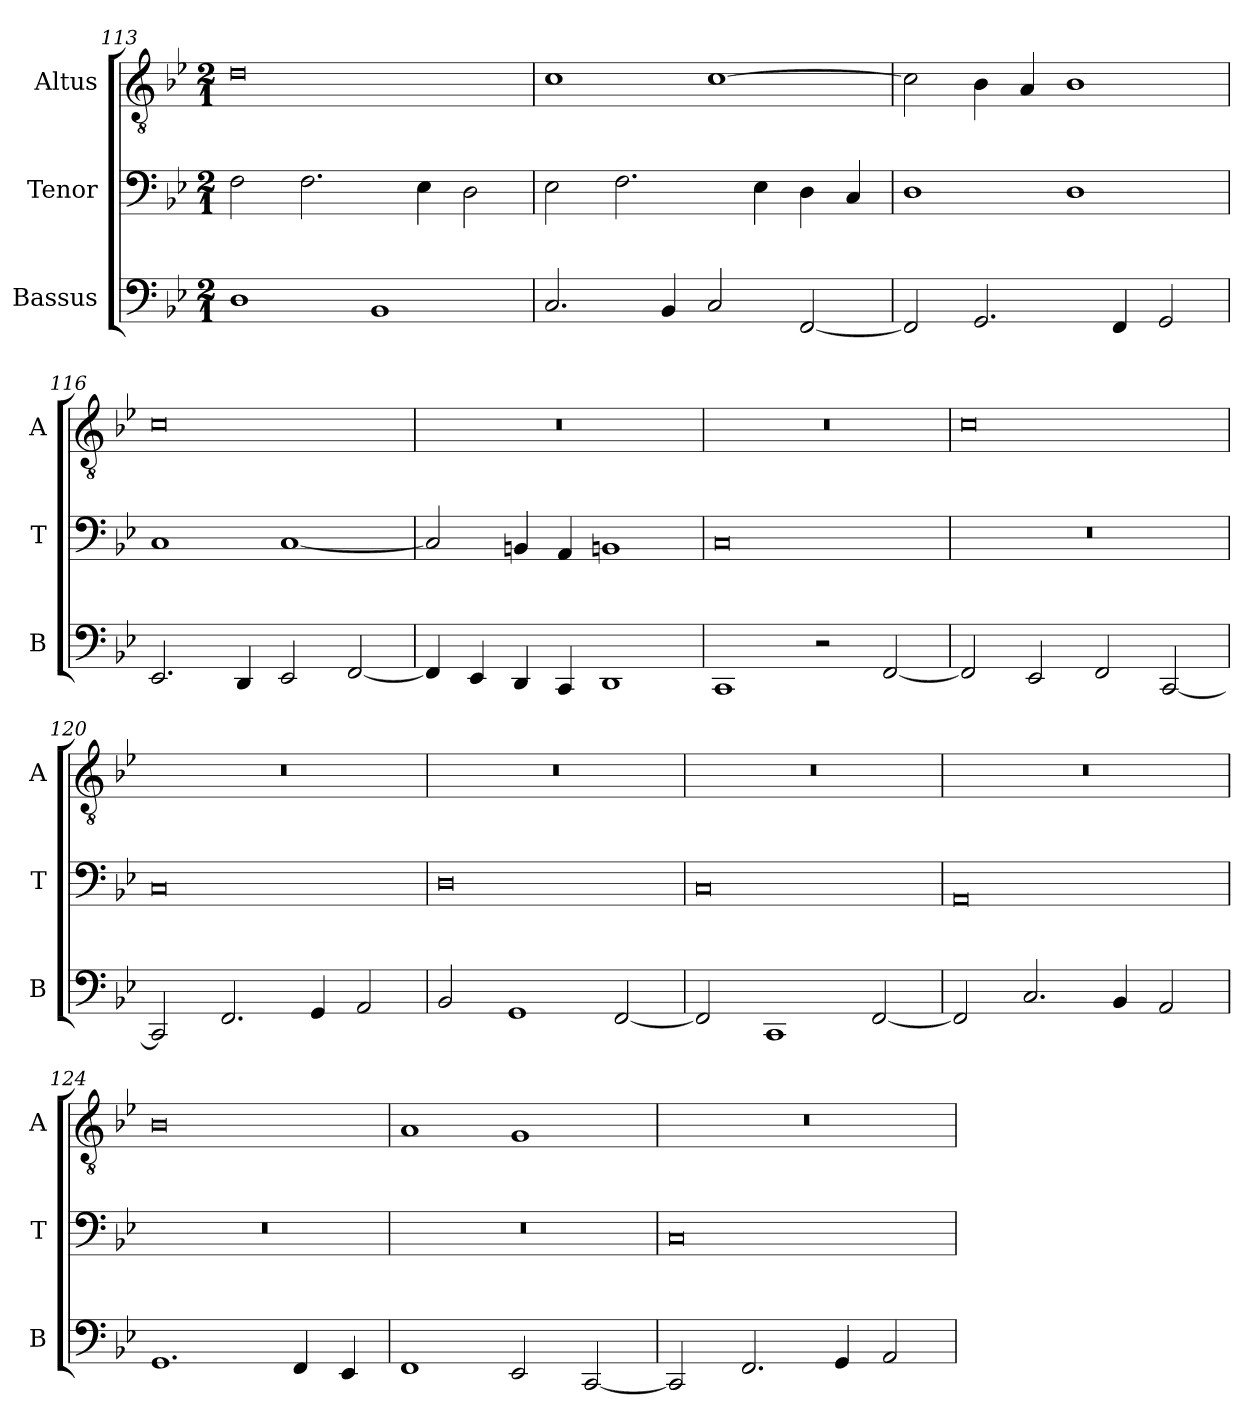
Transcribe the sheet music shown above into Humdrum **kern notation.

**kern	**kern	**kern
*part3	*part2	*part1
*staff3	*staff2	*staff1
*I"Bassus	*I"Tenor	*I"Altus
*I'B	*I'T	*I'A
*clefF4	*clefF4	*clefGv2
*k[b-e-]	*k[b-e-]	*k[b-e-]
*M2/1	*M2/1	*M2/1
=113	=113	=113
1D	2F\	0d
.	2.F\	.
1BB-	.	.
.	4E-\	.
.	2D\	.
=114	=114	=114
2.C/	2E-\	1c
.	2.F\	.
4BB-/	.	.
2C/	.	[1c
.	4E-\	.
[2FF/	4D\	.
.	4C/	.
=115	=115	=115
2FF/]	1D	2c\]
2.GG/	.	4B-\
.	.	4A/
.	1D	1B-
4FF/	.	.
2GG/	.	.
=116	=116	=116
2.EE-/	1C	0c
4DD/	.	.
2EE-/	[1C	.
[2FF/	.	.
=117	=117	=117
4FF/]	2C/]	0r
4EE-/	.	.
4DD/	4BBn/	.
4CC/	4AA/	.
1DD	1BBn	.
=118	=118	=118
1CC	0C	0r
2r	.	.
[2FF/	.	.
=119	=119	=119
2FF/]	0r	0c
2EE-/	.	.
2FF/	.	.
[2CC/	.	.
=120	=120	=120
2CC/]	0C	0r
2.FF/	.	.
4GG/	.	.
2AA/	.	.
=121	=121	=121
2BB-/	0D	0r
1GG	.	.
[2FF/	.	.
=122	=122	=122
2FF/]	0C	0r
1CC	.	.
[2FF/	.	.
=123	=123	=123
2FF/]	0AA	0r
2.C/	.	.
4BB-/	.	.
2AA/	.	.
=124	=124	=124
1.GG	0r	0B-
4FF/	.	.
4EE-/	.	.
=125	=125	=125
1FF	0r	1A
2EE-/	.	1G
[2CC/	.	.
=126	=126	=126
2CC/]	0C	0r
2.FF/	.	.
4GG/	.	.
2AA/	.	.
=	=	=
*-	*-	*-
